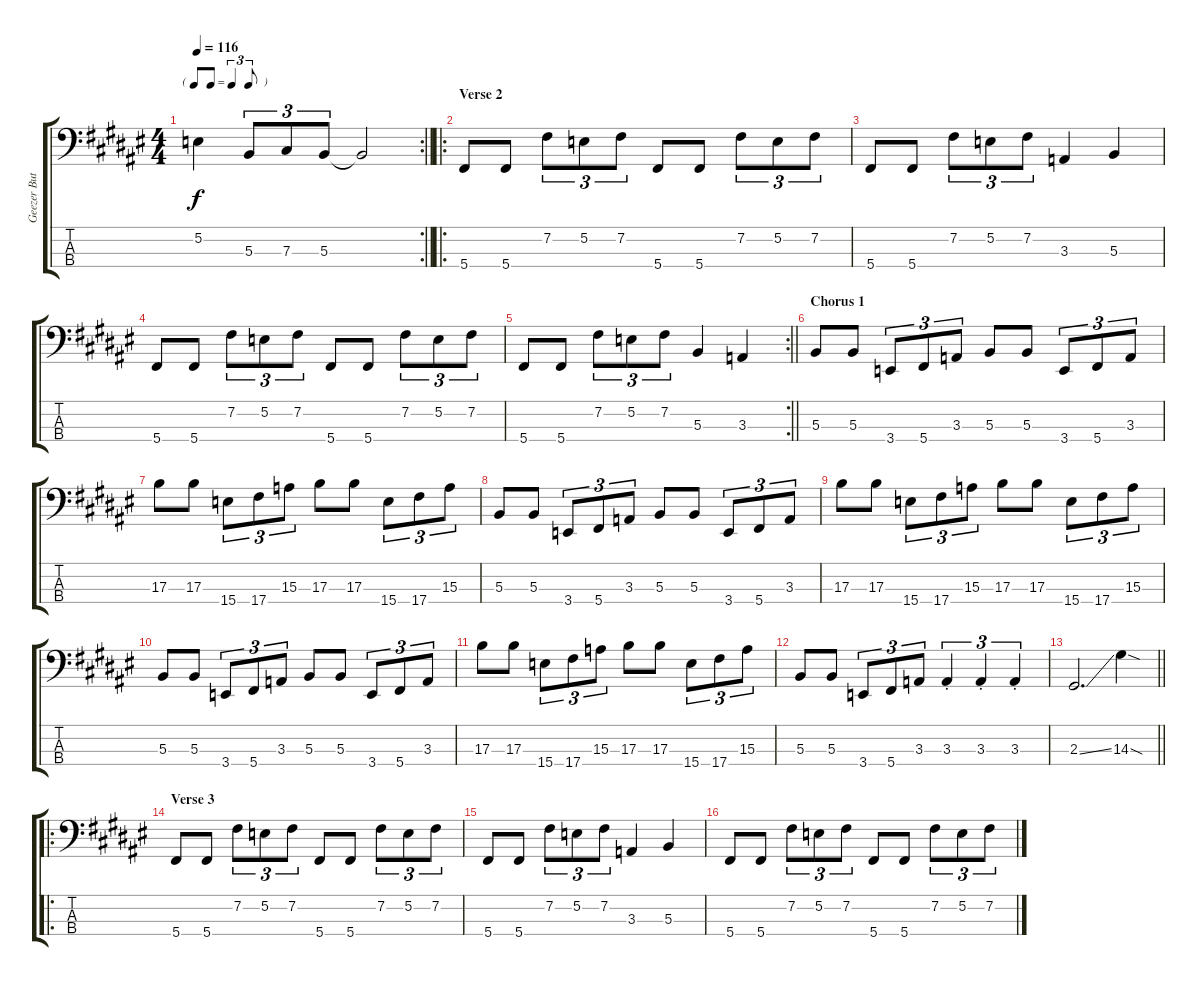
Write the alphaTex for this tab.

\track ("Geezer Butler" "Geezer But") {instrument electricbasspick}
\staff {score tabs}
\tuning (E2 B1 Gb1 Db1) {hide}
\rc 2
\ts (4 4)
\tf triplet8th
\tempo 116
\clef f4
\barLineRight lightlight
\ks f#
5.2{t}.4{dy f} 5.3.8{tu (3 2)} 7.3.8{tu (3 2)} 5.3.8{tu (3 2)} 5.3{t}.2 |
\ro
\section ("" "Verse 2")
5.4.8 5.4.8 7.2.8{tu (3 2)} 5.2.8{tu (3 2)} 7.2.8{tu (3 2)} 5.4.8 5.4.8 7.2.8{tu (3 2)} 5.2.8{tu (3 2)} 7.2.8{tu (3 2)} |
5.4.8 5.4.8 7.2.8{tu (3 2)} 5.2.8{tu (3 2)} 7.2.8{tu (3 2)} 3.3.4 5.3.4 |
5.4.8 5.4.8 7.2.8{tu (3 2)} 5.2.8{tu (3 2)} 7.2.8{tu (3 2)} 5.4.8 5.4.8 7.2.8{tu (3 2)} 5.2.8{tu (3 2)} 7.2.8{tu (3 2)} |
\rc 2
\barLineRight lightlight
5.4.8 5.4.8 7.2.8{tu (3 2)} 5.2.8{tu (3 2)} 7.2.8{tu (3 2)} 5.3.4 3.3.4 |
\section ("" "Chorus 1")
5.3.8 5.3.8 3.4.8{tu (3 2)} 5.4.8{tu (3 2)} 3.3.8{tu (3 2)} 5.3.8 5.3.8 3.4.8{tu (3 2)} 5.4.8{tu (3 2)} 3.3.8{tu (3 2)} |
17.3.8 17.3.8 15.4.8{tu (3 2)} 17.4.8{tu (3 2)} 15.3.8{tu (3 2)} 17.3.8 17.3.8 15.4.8{tu (3 2)} 17.4.8{tu (3 2)} 15.3.8{tu (3 2)} |
5.3.8 5.3.8 3.4.8{tu (3 2)} 5.4.8{tu (3 2)} 3.3.8{tu (3 2)} 5.3.8 5.3.8 3.4.8{tu (3 2)} 5.4.8{tu (3 2)} 3.3.8{tu (3 2)} |
17.3.8 17.3.8 15.4.8{tu (3 2)} 17.4.8{tu (3 2)} 15.3.8{tu (3 2)} 17.3.8 17.3.8 15.4.8{tu (3 2)} 17.4.8{tu (3 2)} 15.3.8{tu (3 2)} |
5.3.8 5.3.8 3.4.8{tu (3 2)} 5.4.8{tu (3 2)} 3.3.8{tu (3 2)} 5.3.8 5.3.8 3.4.8{tu (3 2)} 5.4.8{tu (3 2)} 3.3.8{tu (3 2)} |
17.3.8 17.3.8 15.4.8{tu (3 2)} 17.4.8{tu (3 2)} 15.3.8{tu (3 2)} 17.3.8 17.3.8 15.4.8{tu (3 2)} 17.4.8{tu (3 2)} 15.3.8{tu (3 2)} |
5.3.8 5.3.8 3.4.8{tu (3 2)} 5.4.8{tu (3 2)} 3.3.8{tu (3 2)} 3.3{st}.4{tu (3 2)} 3.3{st}.4{tu (3 2)} 3.3{st}.4{tu (3 2)} |
\barLineRight lightlight
2.3{ss}.2{d} 14.3{sod}.4 |
\ro
\section ("" "Verse 3")
5.4.8 5.4.8 7.2.8{tu (3 2)} 5.2.8{tu (3 2)} 7.2.8{tu (3 2)} 5.4.8 5.4.8 7.2.8{tu (3 2)} 5.2.8{tu (3 2)} 7.2.8{tu (3 2)} |
5.4.8 5.4.8 7.2.8{tu (3 2)} 5.2.8{tu (3 2)} 7.2.8{tu (3 2)} 3.3.4 5.3.4 |
5.4.8 5.4.8 7.2.8{tu (3 2)} 5.2.8{tu (3 2)} 7.2.8{tu (3 2)} 5.4.8 5.4.8 7.2.8{tu (3 2)} 5.2.8{tu (3 2)} 7.2.8{tu (3 2)}
